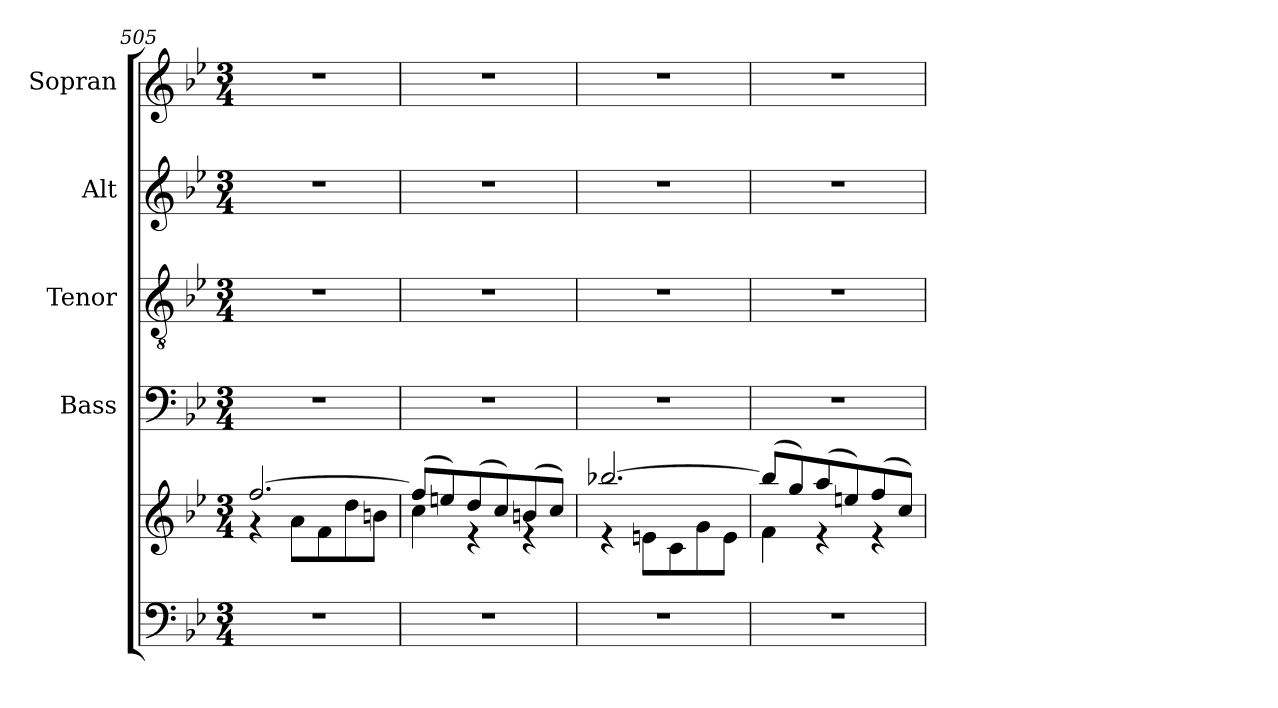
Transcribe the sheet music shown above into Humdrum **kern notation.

**kern	**kern	**kern	**kern	**kern	**kern
*part5	*part5	*part4	*part3	*part2	*part1
*staff6	*staff5	*staff4	*staff3	*staff2	*staff1
*	*	*I"Bass	*I"Tenor	*I"Alt	*I"Sopran
*	*	*I'B.	*I'T.	*I'A.	*I'S.
*clefF4	*clefG2	*clefF4	*clefGv2	*clefG2	*clefG2
*k[b-e-]	*k[b-e-]	*k[b-e-]	*k[b-e-]	*k[b-e-]	*k[b-e-]
*B-:	*B-:	*B-:	*B-:	*B-:	*B-:
*M3/4	*M3/4	*M3/4	*M3/4	*M3/4	*M3/4
=505	=505	=505	=505	=505	=505
*	*^	*	*	*	*
2.r	[>2.ff/	4rg	2.r	2.r	2.r	2.r
.	.	8a\L	.	.	.	.
.	.	8f\	.	.	.	.
.	.	8dd\	.	.	.	.
.	.	8bn\J	.	.	.	.
=506	=506	=506	=506	=506	=506	=506
2.r	(>8ff/L]	4cc\	2.r	2.r	2.r	2.r
.	8een/)	.	.	.	.	.
.	(>8dd/	4re	.	.	.	.
.	8cc/)	.	.	.	.	.
.	(>8bn/	4rd	.	.	.	.
.	8cc/J)	.	.	.	.	.
=507	=507	=507	=507	=507	=507	=507
2.r	[>2.bb-X/	4re	2.r	2.r	2.r	2.r
.	.	8en\L	.	.	.	.
.	.	8c\	.	.	.	.
.	.	8g\	.	.	.	.
.	.	8e\J	.	.	.	.
!!LO:LB:g=z
=508	=508	=508	=508	=508	=508	=508
2.r	(>8bb-/L]	4f\	2.r	2.r	2.r	2.r
.	8gg/)	.	.	.	.	.
.	(>8aa/	4re	.	.	.	.
.	8een/)	.	.	.	.	.
.	(>8ff/	4re	.	.	.	.
.	8cc/J)	.	.	.	.	.
*	*v	*v	*	*	*	*
=	=	=	=	=	=
*-	*-	*-	*-	*-	*-
